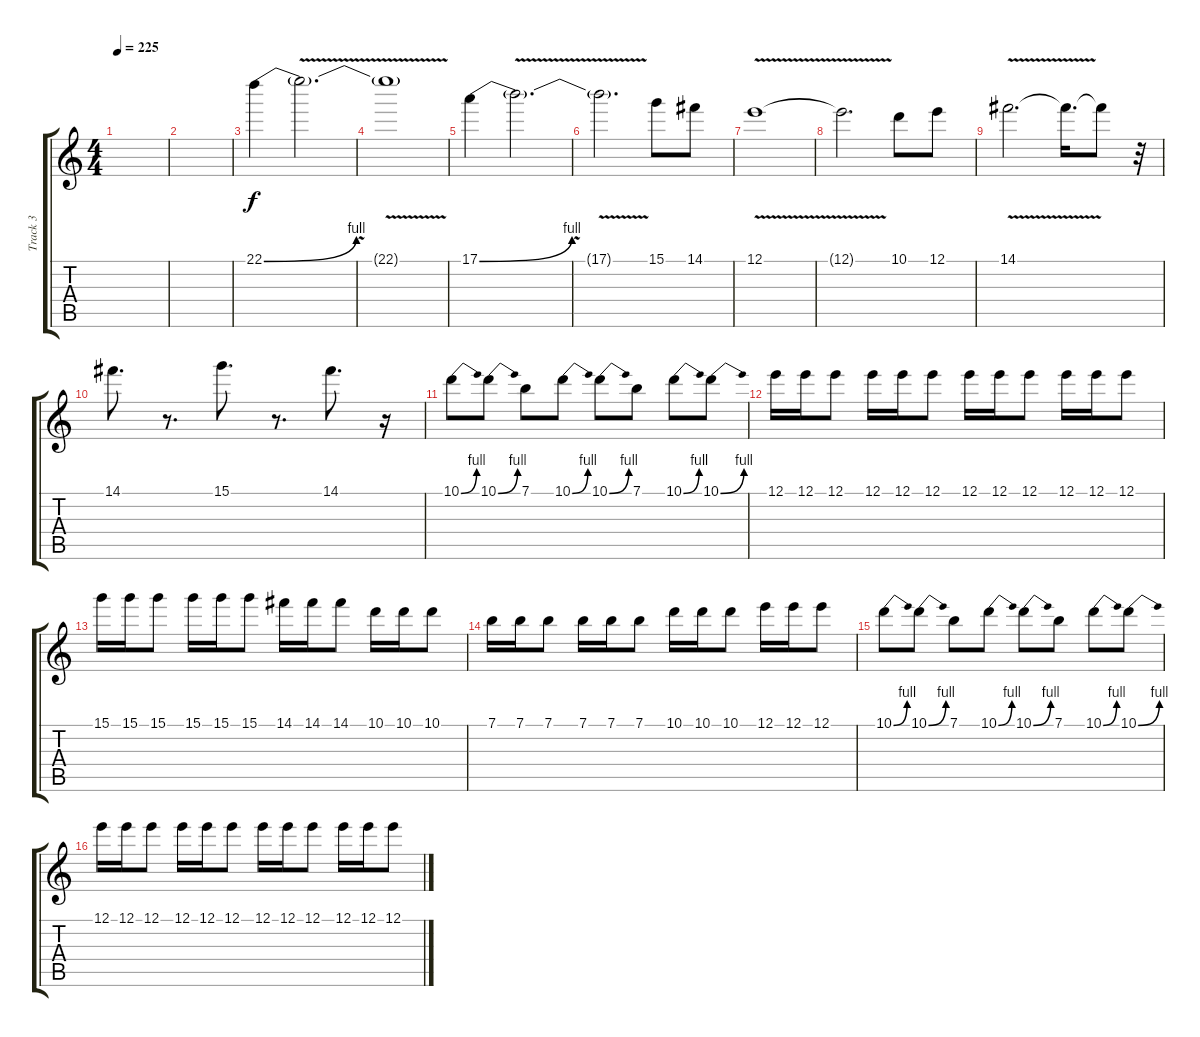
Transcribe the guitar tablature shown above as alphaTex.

\track ("Track 3" "Track 3") {instrument distortionguitar}
\staff {score tabs}
\tuning (E4 B3 G3 D3 A2 E2) {hide}
\ts (4 4)
\tempo 225
\clef g2
\ks c
|
|
22.1{be (bend 0 0 60 4)}.4 22.1{v t}.2{d} |
22.1{t}.1 |
17.1{be (bend 0 0 60 4)}.4 17.1{v t}.2{d} |
17.1{t}.2{d} 15.1.8 14.1.8 |
12.1{v}.1 |
12.1{t}.2{d} 10.1.8 12.1.8 |
14.1{v}.2{d} 14.1{t}.16{d} 14.1{t}.8 r.32 |
14.1.8{d volume 13} r.8{d} 15.1.8{d} r.8{d} 14.1.8{d} r.16 |
10.1{be (bend 0 0 60 4)}.8 10.1{be (bend 0 0 60 4)}.8 7.1.8 10.1{be (bend 0 0 60 4)}.8 10.1{be (bend 0 0 60 4)}.8 7.1.8 10.1{be (bend 0 0 60 4)}.8 10.1{be (bend 0 0 60 4)}.8 |
12.1.16 12.1.16 12.1.8 12.1.16 12.1.16 12.1.8 12.1.16 12.1.16 12.1.8 12.1.16 12.1.16 12.1.8 |
15.1.16 15.1.16 15.1.8 15.1.16 15.1.16 15.1.8 14.1.16 14.1.16 14.1.8 10.1.16 10.1.16 10.1.8 |
7.1.16 7.1.16 7.1.8 7.1.16 7.1.16 7.1.8 10.1.16 10.1.16 10.1.8 12.1.16 12.1.16 12.1.8 |
10.1{be (bend 0 0 60 4)}.8 10.1{be (bend 0 0 60 4)}.8 7.1.8 10.1{be (bend 0 0 60 4)}.8 10.1{be (bend 0 0 60 4)}.8 7.1.8 10.1{be (bend 0 0 60 4)}.8 10.1{be (bend 0 0 60 4)}.8 |
12.1.16 12.1.16 12.1.8 12.1.16 12.1.16 12.1.8 12.1.16 12.1.16 12.1.8 12.1.16 12.1.16 12.1.8
